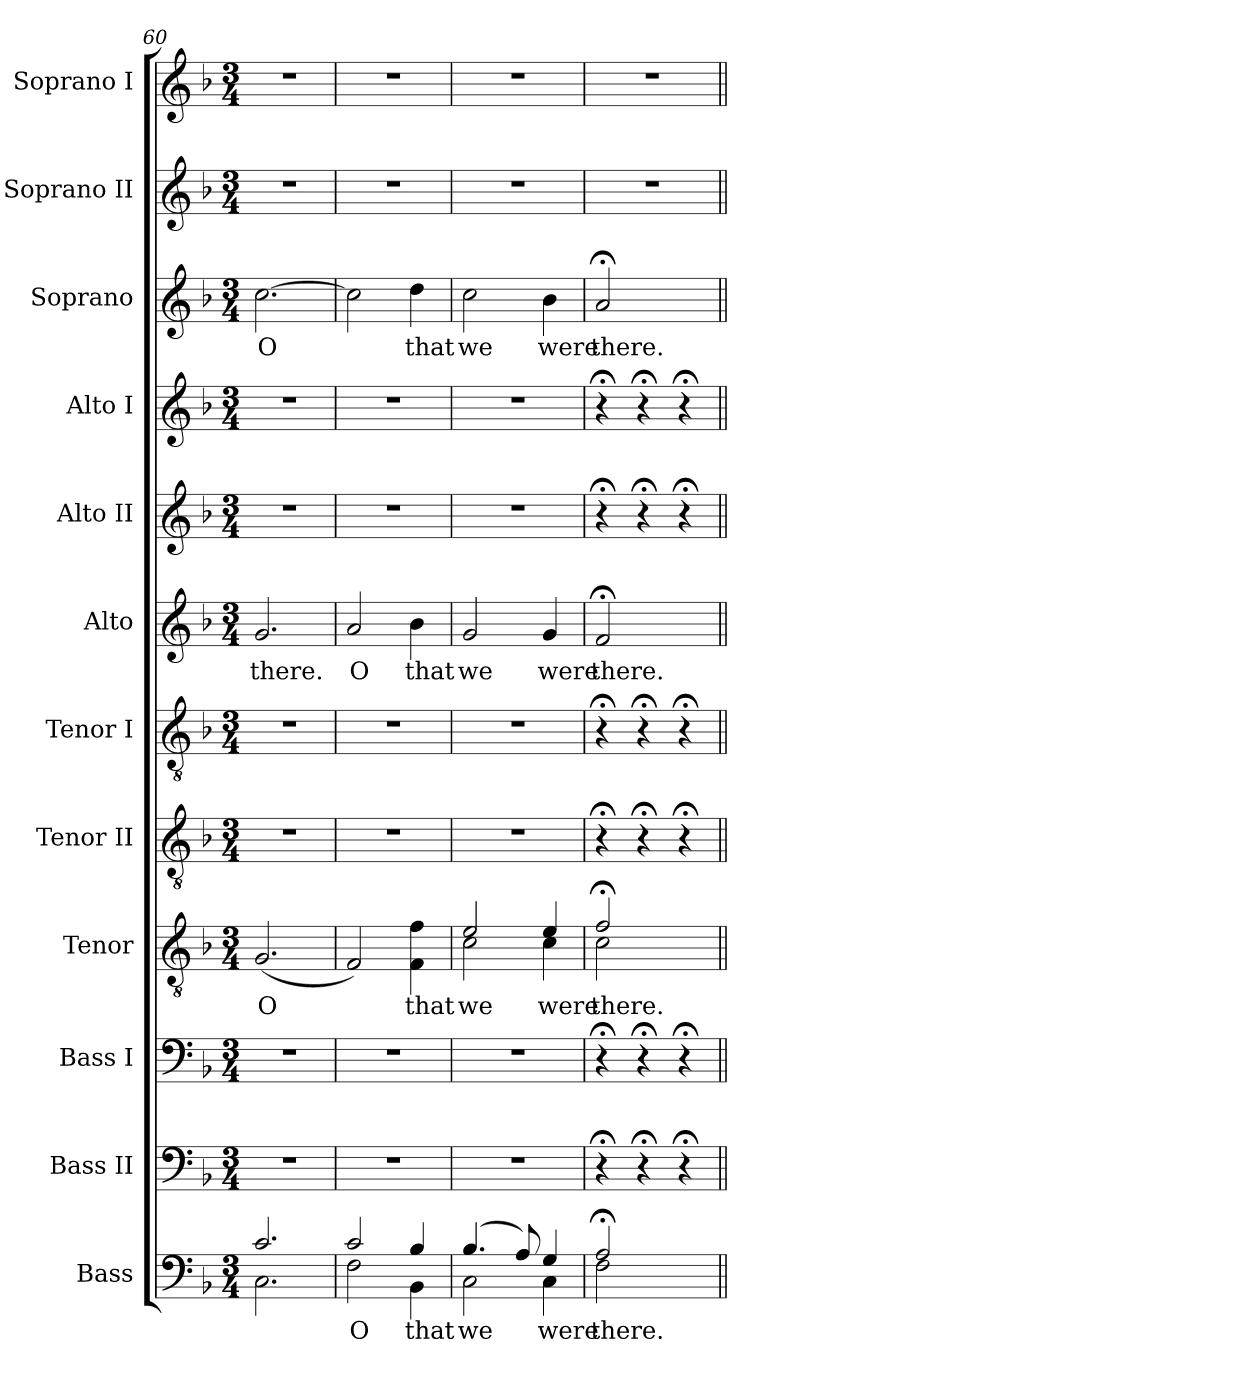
**kern	**text	**kern	**kern	**kern	**text	**kern	**kern	**kern	**text	**kern	**kern	**kern	**text	**kern	**kern
*part12	*part12	*part11	*part10	*part9	*part9	*part8	*part7	*part6	*part6	*part5	*part4	*part3	*part3	*part2	*part1
*staff12	*staff12	*staff11	*staff10	*staff9	*staff9	*staff8	*staff7	*staff6	*staff6	*staff5	*staff4	*staff3	*staff3	*staff2	*staff1
*I"Bass	*	*I"Bass II	*I"Bass I	*I"Tenor	*	*I"Tenor II	*I"Tenor I	*I"Alto	*	*I"Alto II	*I"Alto I	*I"Soprano	*	*I"Soprano II	*I"Soprano I
*I'B.	*	*I'B II.	*I'B I.	*I'T.	*	*I'T II.	*	*I'A.	*	*I'A II.	*I'A I.	*I'S.	*	*I'S II.	*I'S I.
*clefF4	*	*clefF4	*clefF4	*clefGv2	*	*clefGv2	*clefGv2	*clefG2	*	*clefG2	*clefG2	*clefG2	*	*clefG2	*clefG2
*	*	*	*	*ITrd7c12	*	*ITrd7c12	*ITrd7c12	*	*	*	*	*	*	*	*
*k[b-]	*	*k[b-]	*k[b-]	*k[b-]	*	*k[b-]	*k[b-]	*k[b-]	*	*k[b-]	*k[b-]	*k[b-]	*	*k[b-]	*k[b-]
*F:	*	*F:	*F:	*F:	*	*F:	*F:	*F:	*	*F:	*F:	*F:	*	*F:	*F:
*M3/4	*	*M3/4	*M3/4	*M3/4	*	*M3/4	*M3/4	*M3/4	*	*M3/4	*M3/4	*M3/4	*	*M3/4	*M3/4
=60	=60	=60	=60	=60	=60	=60	=60	=60	=60	=60	=60	=60	=60	=60	=60
*^	*	*	*	*	*	*	*	*	*	*	*	*	*	*	*
!	!	!	!LO:N:vis=1	!LO:N:vis=1	!	!	!	!	!	!	!	!	!	!	!	!
!	!	!	!	!	!	!LO:LY:b:color=#000000	!LO:N:vis=1	!LO:N:vis=1	!	!	!	!	!	!	!	!
!	!	!	!	!	!	!	!	!	!	!LO:LY:b:color=#000000	!LO:N:vis=1	!LO:N:vis=1	!	!	!	!
!	!	!	!	!	!	!	!	!	!	!	!	!	!	!LO:LY:b:color=#000000	!LO:N:vis=1	!LO:N:vis=1
2.ci/	2.Ci\	.	2.r	2.r	(2.GGi/	O	2.r	2.r	2.gi/	there.	2.r	2.r	[>2.cci\	O	2.r	2.r
=61	=61	=61	=61	=61	=61	=61	=61	=61	=61	=61	=61	=61	=61	=61	=61	=61
!	!	!LO:LY:b:color=#000000	!LO:N:vis=1	!LO:N:vis=1	!	!	!LO:N:vis=1	!LO:N:vis=1	!	!	!	!	!	!	!	!
!	!	!	!	!	!	!	!	!	!	!LO:LY:b:color=#000000	!LO:N:vis=1	!LO:N:vis=1	!	!	!LO:N:vis=1	!LO:N:vis=1
2ci/	2Fi\	O	2.r	2.r	2FFi/)	.	2.r	2.r	2ai/	O	2.r	2.r	2cci\]	.	2.r	2.r
!	!	!LO:LY:b:color=#000000	!	!	!	!	!	!	!	!	!	!	!	!	!	!
!	!	!	!	!	!	!LO:LY:b:color=#000000	!	!	!	!	!	!	!	!	!	!
!	!	!	!	!	!	!	!	!	!	!LO:LY:b:color=#000000	!	!	!	!	!	!
!	!	!	!	!	!	!	!	!	!	!	!	!	!	!LO:LY:b:color=#000000	!	!
4B-i/	4BB-i\	that	.	.	4FFi\ 4Fi	that	.	.	4b-i\	that	.	.	4ddi\	that	.	.
=62	=62	=62	=62	=62	=62	=62	=62	=62	=62	=62	=62	=62	=62	=62	=62	=62
!	!	!LO:LY:b:color=#000000	!LO:N:vis=1	!LO:N:vis=1	!	!	!	!	!	!	!	!	!	!	!	!
!	!	!	!	!	!	!LO:LY:b:color=#000000	!LO:N:vis=1	!LO:N:vis=1	!	!	!	!	!	!	!	!
*	*	*	*	*	*^	*	*	*	*	*	*	*	*	*	*	*
!	!	!	!	!	!	!	!	!	!	!	!LO:LY:b:color=#000000	!LO:N:vis=1	!LO:N:vis=1	!	!	!	!
!	!	!	!	!	!	!	!	!	!	!	!	!	!	!	!LO:LY:b:color=#000000	!LO:N:vis=1	!LO:N:vis=1
(4.B-i/	2Ci\	we	2.r	2.r	2Ei/	2Ci\	we	2.r	2.r	2gi/	we	2.r	2.r	2cci\	we	2.r	2.r
8Ai/)	.	.	.	.	.	.	.	.	.	.	.	.	.	.	.	.	.
!	!	!LO:LY:b:color=#000000	!	!	!	!	!	!	!	!	!	!	!	!	!	!	!
!	!	!	!	!	!	!	!LO:LY:b:color=#000000	!	!	!	!	!	!	!	!	!	!
!	!	!	!	!	!	!	!	!	!	!	!LO:LY:b:color=#000000	!	!	!	!	!	!
!	!	!	!	!	!	!	!	!	!	!	!	!	!	!	!LO:LY:b:color=#000000	!	!
4Gi/	4Ci\	were	.	.	4Ei/	4Ci\	were	.	.	4gi/	were	.	.	4b-i\	were	.	.
=63	=63	=63	=63	=63	=63	=63	=63	=63	=63	=63	=63	=63	=63	=63	=63	=63	=63
!	!	!LO:LY:b:color=#000000	!	!	!	!	!	!	!	!	!	!	!	!	!	!	!
!	!	!	!	!	!	!	!LO:LY:b:color=#000000	!	!	!	!	!	!	!	!	!	!
!	!	!	!	!	!	!	!	!	!	!	!LO:LY:b:color=#000000	!	!	!	!	!	!
!	!	!	!	!	!	!	!	!	!	!	!	!	!	!	!LO:LY:b:color=#000000	!LO:N:vis=1	!LO:N:vis=1
2A;i/	2Fi\	there.	4r;	4r;	2F;i/	2Ci\	there.	4r;	4r;	2f;i/	there.	4r;	4r;	2a;i/	there.	2.r	2.r
.	.	.	4r;	4r;	.	.	.	4r;	4r;	.	.	4r;	4r;	.	.	.	.
4ryy	4ryy	.	4r;	4r;	4ryy	4ryy	.	4r;	4r;	4ryy	.	4r;	4r;	4ryy	.	.	.
*v	*v	*	*	*	*v	*v	*	*	*	*	*	*	*	*	*	*	*
=||	=||	=||	=||	=||	=||	=||	=||	=||	=||	=||	=||	=||	=||	=||	=||
*-	*-	*-	*-	*-	*-	*-	*-	*-	*-	*-	*-	*-	*-	*-	*-
